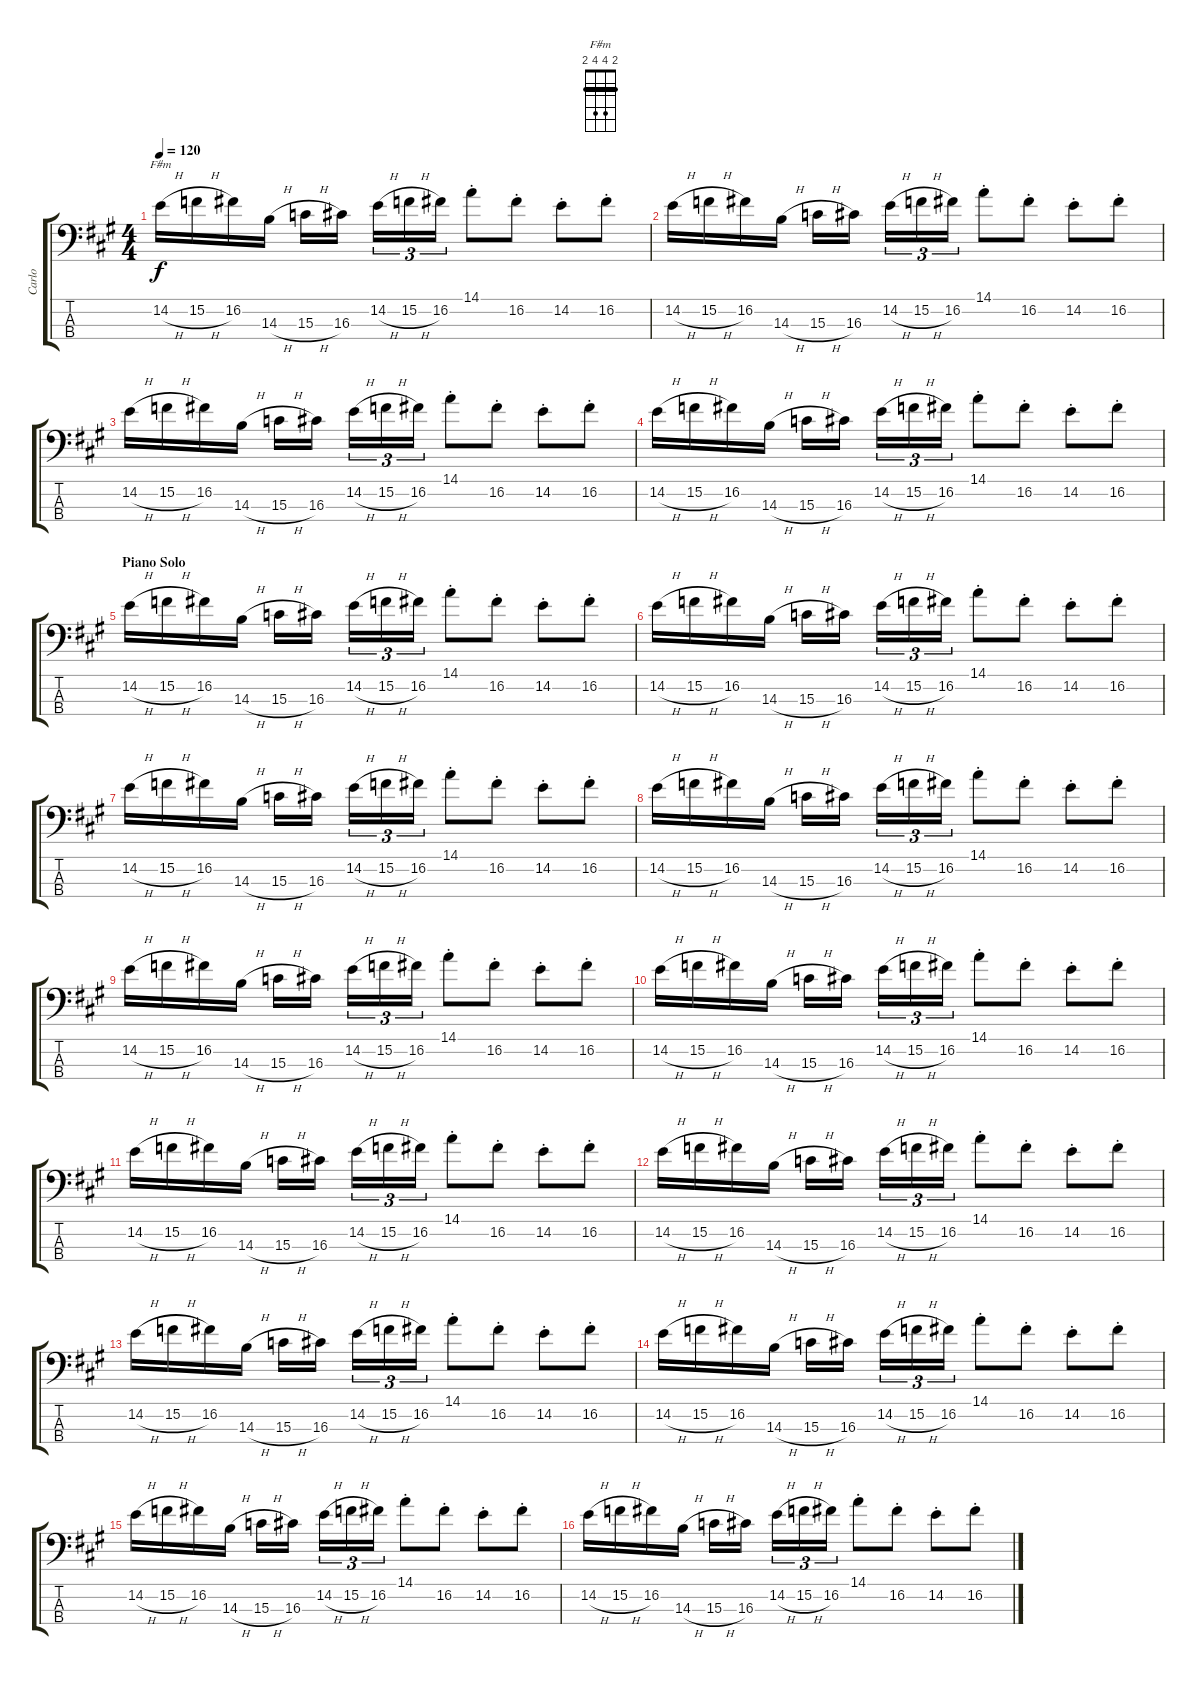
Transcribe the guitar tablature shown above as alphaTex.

\track ("Carlo" "Carlo") {instrument electricbassfinger}
\staff {score tabs}
\tuning (G2 D2 A1 E1) {hide}
\chord ("F#m" 2 4 4 2) {barre 2}
\ts (4 4)
\tempo 120
\clef f4
\ks f#minor
14.2{h}.16{ch "F#m" dy f} 15.2{h}.16 16.2.16 14.3{h}.16 15.3{h}.16 16.3.16 14.2{h}.16{tu (3 2)} 15.2{h}.16{tu (3 2)} 16.2.16{tu (3 2)} 14.1{st}.8 16.2{st}.8 14.2{st}.8 16.2{st}.8 |
14.2{h}.16 15.2{h}.16 16.2.16 14.3{h}.16 15.3{h}.16 16.3.16 14.2{h}.16{tu (3 2)} 15.2{h}.16{tu (3 2)} 16.2.16{tu (3 2)} 14.1{st}.8 16.2{st}.8 14.2{st}.8 16.2{st}.8 |
14.2{h}.16 15.2{h}.16 16.2.16 14.3{h}.16 15.3{h}.16 16.3.16 14.2{h}.16{tu (3 2)} 15.2{h}.16{tu (3 2)} 16.2.16{tu (3 2)} 14.1{st}.8 16.2{st}.8 14.2{st}.8 16.2{st}.8 |
14.2{h}.16 15.2{h}.16 16.2.16 14.3{h}.16 15.3{h}.16 16.3.16 14.2{h}.16{tu (3 2)} 15.2{h}.16{tu (3 2)} 16.2.16{tu (3 2)} 14.1{st}.8 16.2{st}.8 14.2{st}.8 16.2{st}.8 |
\section ("" "Piano Solo")
14.2{h}.16 15.2{h}.16 16.2.16 14.3{h}.16 15.3{h}.16 16.3.16 14.2{h}.16{tu (3 2)} 15.2{h}.16{tu (3 2)} 16.2.16{tu (3 2)} 14.1{st}.8 16.2{st}.8 14.2{st}.8 16.2{st}.8 |
14.2{h}.16 15.2{h}.16 16.2.16 14.3{h}.16 15.3{h}.16 16.3.16 14.2{h}.16{tu (3 2)} 15.2{h}.16{tu (3 2)} 16.2.16{tu (3 2)} 14.1{st}.8 16.2{st}.8 14.2{st}.8 16.2{st}.8 |
14.2{h}.16 15.2{h}.16 16.2.16 14.3{h}.16 15.3{h}.16 16.3.16 14.2{h}.16{tu (3 2)} 15.2{h}.16{tu (3 2)} 16.2.16{tu (3 2)} 14.1{st}.8 16.2{st}.8 14.2{st}.8 16.2{st}.8 |
14.2{h}.16 15.2{h}.16 16.2.16 14.3{h}.16 15.3{h}.16 16.3.16 14.2{h}.16{tu (3 2)} 15.2{h}.16{tu (3 2)} 16.2.16{tu (3 2)} 14.1{st}.8 16.2{st}.8 14.2{st}.8 16.2{st}.8 |
14.2{h}.16 15.2{h}.16 16.2.16 14.3{h}.16 15.3{h}.16 16.3.16 14.2{h}.16{tu (3 2)} 15.2{h}.16{tu (3 2)} 16.2.16{tu (3 2)} 14.1{st}.8 16.2{st}.8 14.2{st}.8 16.2{st}.8 |
14.2{h}.16 15.2{h}.16 16.2.16 14.3{h}.16 15.3{h}.16 16.3.16 14.2{h}.16{tu (3 2)} 15.2{h}.16{tu (3 2)} 16.2.16{tu (3 2)} 14.1{st}.8 16.2{st}.8 14.2{st}.8 16.2{st}.8 |
14.2{h}.16 15.2{h}.16 16.2.16 14.3{h}.16 15.3{h}.16 16.3.16 14.2{h}.16{tu (3 2)} 15.2{h}.16{tu (3 2)} 16.2.16{tu (3 2)} 14.1{st}.8 16.2{st}.8 14.2{st}.8 16.2{st}.8 |
14.2{h}.16 15.2{h}.16 16.2.16 14.3{h}.16 15.3{h}.16 16.3.16 14.2{h}.16{tu (3 2)} 15.2{h}.16{tu (3 2)} 16.2.16{tu (3 2)} 14.1{st}.8 16.2{st}.8 14.2{st}.8 16.2{st}.8 |
14.2{h}.16 15.2{h}.16 16.2.16 14.3{h}.16 15.3{h}.16 16.3.16 14.2{h}.16{tu (3 2)} 15.2{h}.16{tu (3 2)} 16.2.16{tu (3 2)} 14.1{st}.8 16.2{st}.8 14.2{st}.8 16.2{st}.8 |
14.2{h}.16 15.2{h}.16 16.2.16 14.3{h}.16 15.3{h}.16 16.3.16 14.2{h}.16{tu (3 2)} 15.2{h}.16{tu (3 2)} 16.2.16{tu (3 2)} 14.1{st}.8 16.2{st}.8 14.2{st}.8 16.2{st}.8 |
14.2{h}.16 15.2{h}.16 16.2.16 14.3{h}.16 15.3{h}.16 16.3.16 14.2{h}.16{tu (3 2)} 15.2{h}.16{tu (3 2)} 16.2.16{tu (3 2)} 14.1{st}.8 16.2{st}.8 14.2{st}.8 16.2{st}.8 |
14.2{h}.16 15.2{h}.16 16.2.16 14.3{h}.16 15.3{h}.16 16.3.16 14.2{h}.16{tu (3 2)} 15.2{h}.16{tu (3 2)} 16.2.16{tu (3 2)} 14.1{st}.8 16.2{st}.8 14.2{st}.8 16.2{st}.8
